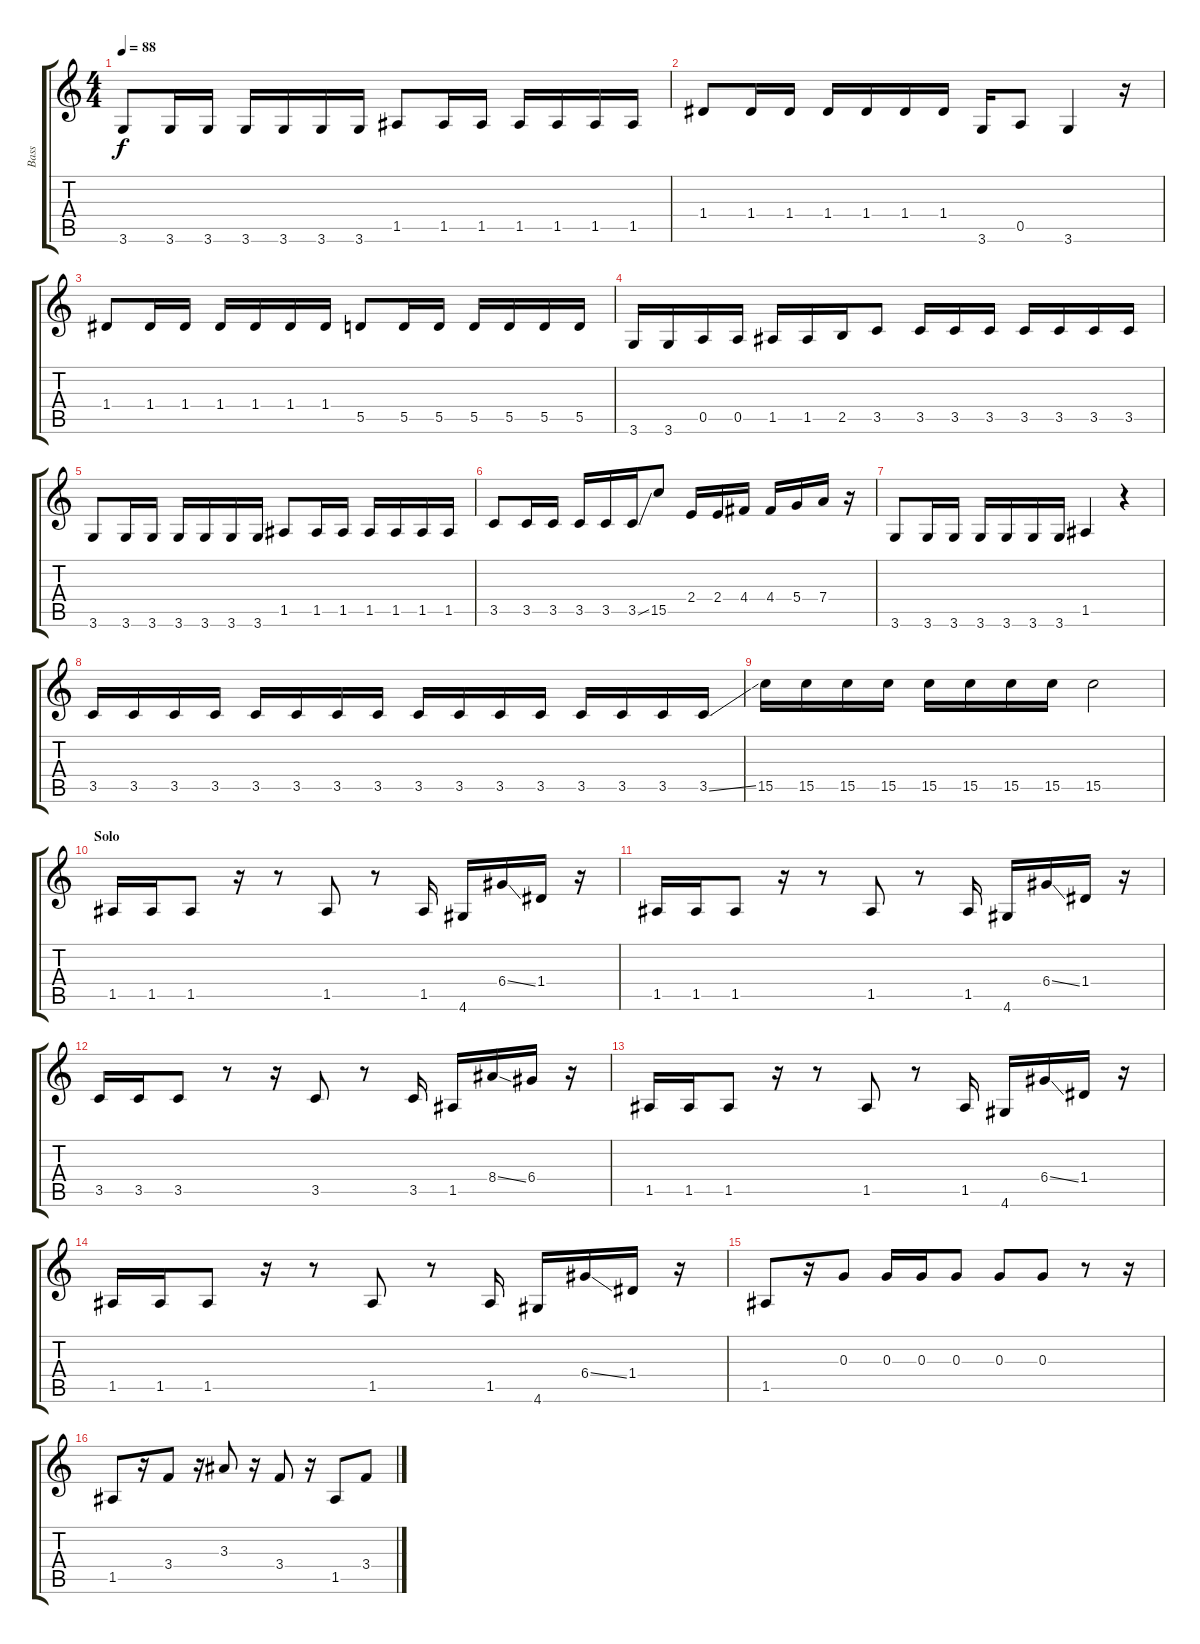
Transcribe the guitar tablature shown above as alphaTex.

\track ("Bass" "Bass") {instrument electricbasspick}
\staff {score tabs}
\tuning (E4 B3 G3 D3 A2 E2) {hide}
\ts (4 4)
\tempo 88
\clef g2
\ks c
3.6.8{dy f} 3.6.16 3.6.16 3.6.16 3.6.16 3.6.16 3.6.16 1.5.8 1.5.16 1.5.16 1.5.16 1.5.16 1.5.16 1.5.16 |
1.4.8 1.4.16 1.4.16 1.4.16 1.4.16 1.4.16 1.4.16 3.6.16 0.5.8 3.6.4 r.16 |
1.4.8 1.4.16 1.4.16 1.4.16 1.4.16 1.4.16 1.4.16 5.5.8 5.5.16 5.5.16 5.5.16 5.5.16 5.5.16 5.5.16 |
3.6.16 3.6.16 0.5.16 0.5.16 1.5.16 1.5.16 2.5.16 3.5.8 3.5.16 3.5.16 3.5.16 3.5.16 3.5.16 3.5.16 3.5.16 |
3.6.8 3.6.16 3.6.16 3.6.16 3.6.16 3.6.16 3.6.16 1.5.8 1.5.16 1.5.16 1.5.16 1.5.16 1.5.16 1.5.16 |
3.5.8 3.5.16 3.5.16 3.5.16 3.5.16 3.5{ss}.16 15.5.8 2.4.16 2.4.16 4.4.16 4.4.16 5.4.16 7.4.16 r.16 |
3.6.8 3.6.16 3.6.16 3.6.16 3.6.16 3.6.16 3.6.16 1.5.4 r.4 |
3.5.16 3.5.16 3.5.16 3.5.16 3.5.16 3.5.16 3.5.16 3.5.16 3.5.16 3.5.16 3.5.16 3.5.16 3.5.16 3.5.16 3.5.16 3.5{ss}.16 |
15.5.16 15.5.16 15.5.16 15.5.16 15.5.16 15.5.16 15.5.16 15.5.16 15.5.2 |
\section ("" "Solo")
1.5.16 1.5.16 1.5.8 r.16 r.8 1.5.8 r.8 1.5.16 4.6.16 6.4{ss}.16 1.4.16 r.16 |
1.5.16 1.5.16 1.5.8 r.16 r.8 1.5.8 r.8 1.5.16 4.6.16 6.4{ss}.16 1.4.16 r.16 |
3.5.16 3.5.16 3.5.8 r.8 r.16 3.5.8 r.8 3.5.16 1.5.16 8.4{ss}.16 6.4.16 r.16 |
1.5.16 1.5.16 1.5.8 r.16 r.8 1.5.8 r.8 1.5.16 4.6.16 6.4{ss}.16 1.4.16 r.16 |
1.5.16 1.5.16 1.5.8 r.16 r.8 1.5.8 r.8 1.5.16 4.6.16 6.4{ss}.16 1.4.16 r.16 |
1.5.8 r.16 0.3.8 0.3.16 0.3.16 0.3.8 0.3.8 0.3.8 r.8 r.16 |
1.5.8 r.16 3.4.8 r.16 3.3.8 r.16 3.4.8 r.16 1.5.8 3.4.8
